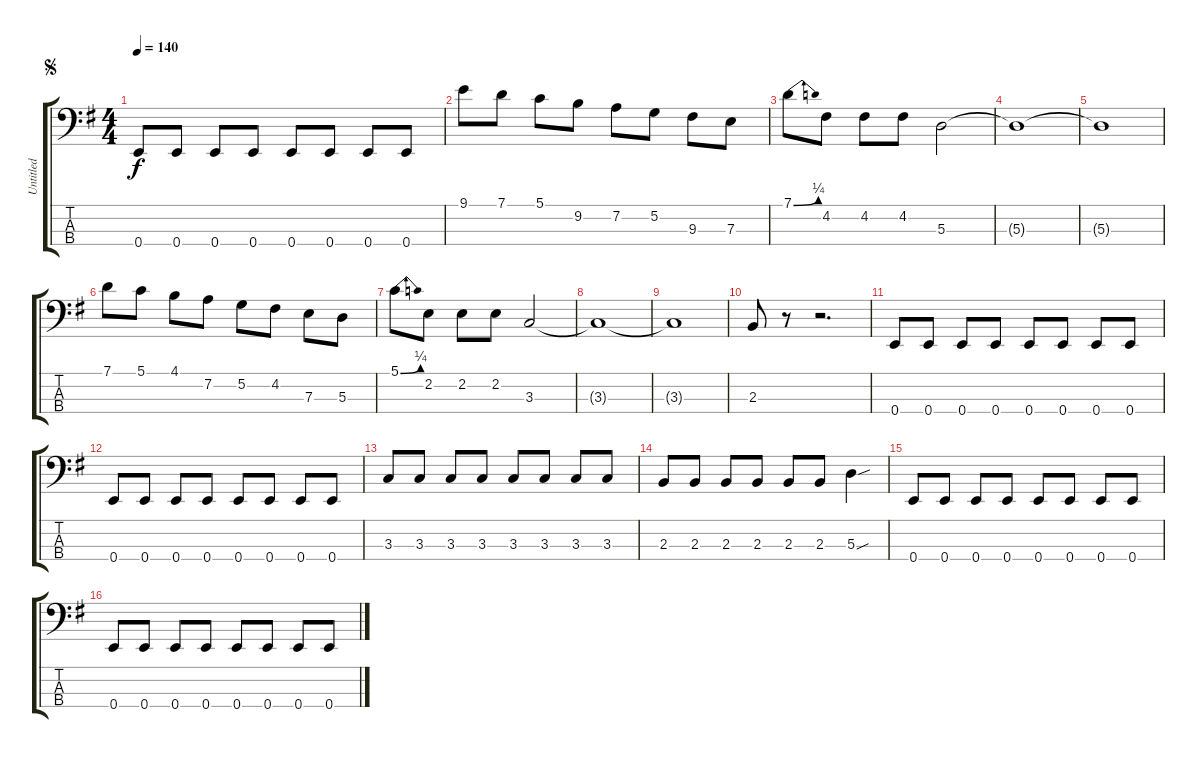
\track ("Untitled" "Untitled") {instrument electricbassfinger}
\staff {score tabs}
\tuning (G2 D2 A1 E1) {hide}
\ts (4 4)
\jump segno
\tempo 140
\clef f4
\ks g
0.4.8{dy f} 0.4.8 0.4.8 0.4.8 0.4.8 0.4.8 0.4.8 0.4.8 |
9.1.8 7.1.8 5.1.8 9.2.8 7.2.8 5.2.8 9.3.8 7.3.8 |
7.1{be (bend 0 0 60 1)}.8 4.2.8 4.2.8 4.2.8 5.3.2 |
5.3{t}.1 |
5.3{t}.1 |
7.1.8 5.1.8 4.1.8 7.2.8 5.2.8 4.2.8 7.3.8 5.3.8 |
5.1{be (bend 0 0 60 1)}.8 2.2.8 2.2.8 2.2.8 3.3.2 |
3.3{t}.1 |
3.3{t}.1 |
2.3.8 r.8 r.2{d} |
0.4.8 0.4.8 0.4.8 0.4.8 0.4.8 0.4.8 0.4.8 0.4.8 |
0.4.8 0.4.8 0.4.8 0.4.8 0.4.8 0.4.8 0.4.8 0.4.8 |
3.3.8 3.3.8 3.3.8 3.3.8 3.3.8 3.3.8 3.3.8 3.3.8 |
2.3.8 2.3.8 2.3.8 2.3.8 2.3.8 2.3.8 5.3{sou}.4 |
0.4.8 0.4.8 0.4.8 0.4.8 0.4.8 0.4.8 0.4.8 0.4.8 |
0.4.8 0.4.8 0.4.8 0.4.8 0.4.8 0.4.8 0.4.8 0.4.8
